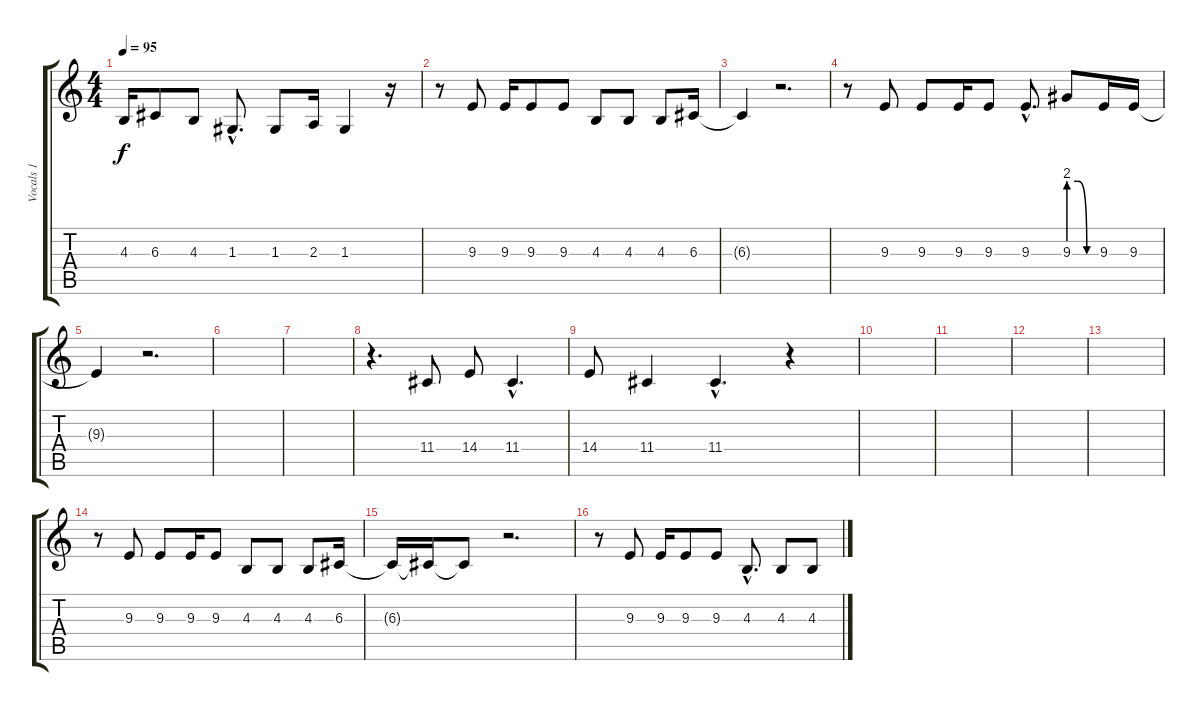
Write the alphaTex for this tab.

\track ("Vocals 1" "Vocals 1") {instrument lead6voice}
\staff {score tabs}
\tuning (E4 B3 G3 D3 A2 E2) {hide}
\ts (4 4)
\tempo 95
\clef g2
\ks c
4.3.16{dy f} 6.3.8 4.3.8 1.3{hac}.8{d} 1.3.8 2.3.16 1.3.4 r.16 |
r.8 9.3.8 9.3.16 9.3.8 9.3.8 4.3.8 4.3.8 4.3.8 6.3.16 |
6.3{t}.4 r.2{d} |
r.8 9.3.8 9.3.8 9.3.16 9.3.8 9.3{hac}.8{d} 9.3{be (custom 0 8 20 8 40 0 60 0)}.8 9.3.16 9.3.16 |
9.3{t}.4 r.2{d} |
|
|
r.4{d} 11.4.8 14.4.8 11.4{hac}.4{d} |
14.4.8 11.4.4 11.4{hac}.4{d} r.4 |
|
|
|
|
r.8 9.3.8 9.3.8 9.3.16 9.3.8 4.3.8 4.3.8 4.3.8 6.3.16 |
6.3{t}.16 6.3{t}.16 6.3{t}.8 r.2{d} |
r.8 9.3.8 9.3.16 9.3.8 9.3.8 4.3{hac}.8{d} 4.3.8 4.3.8
